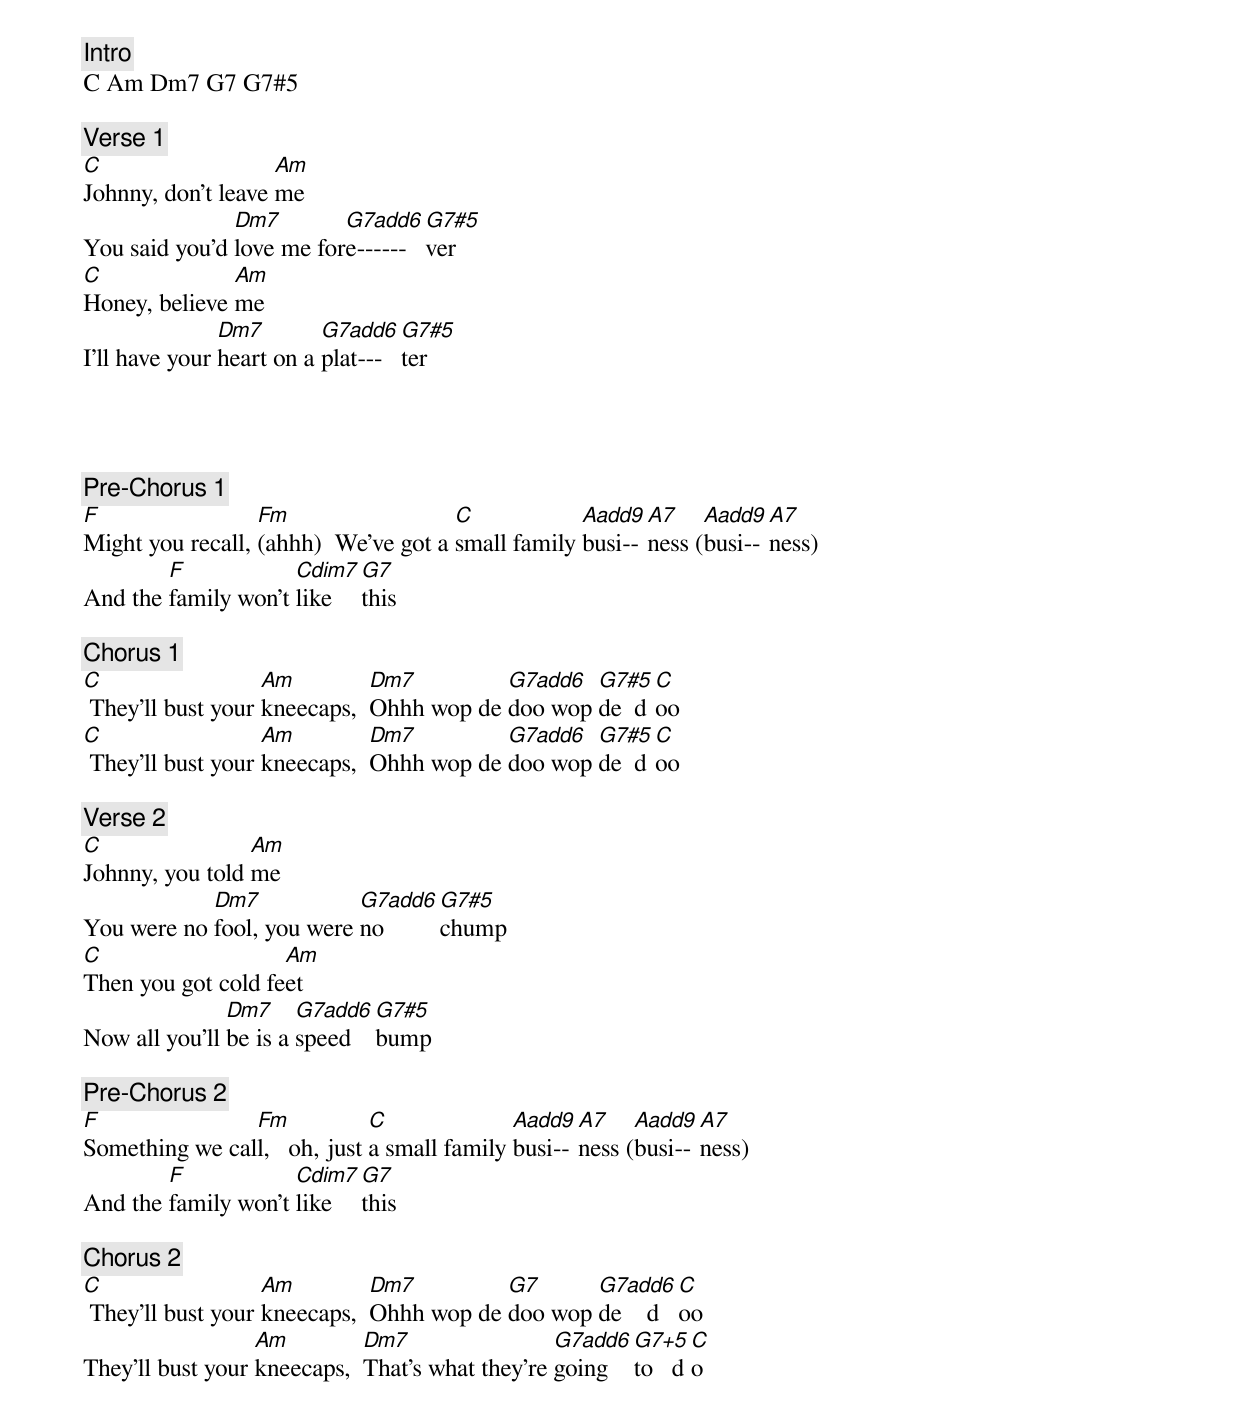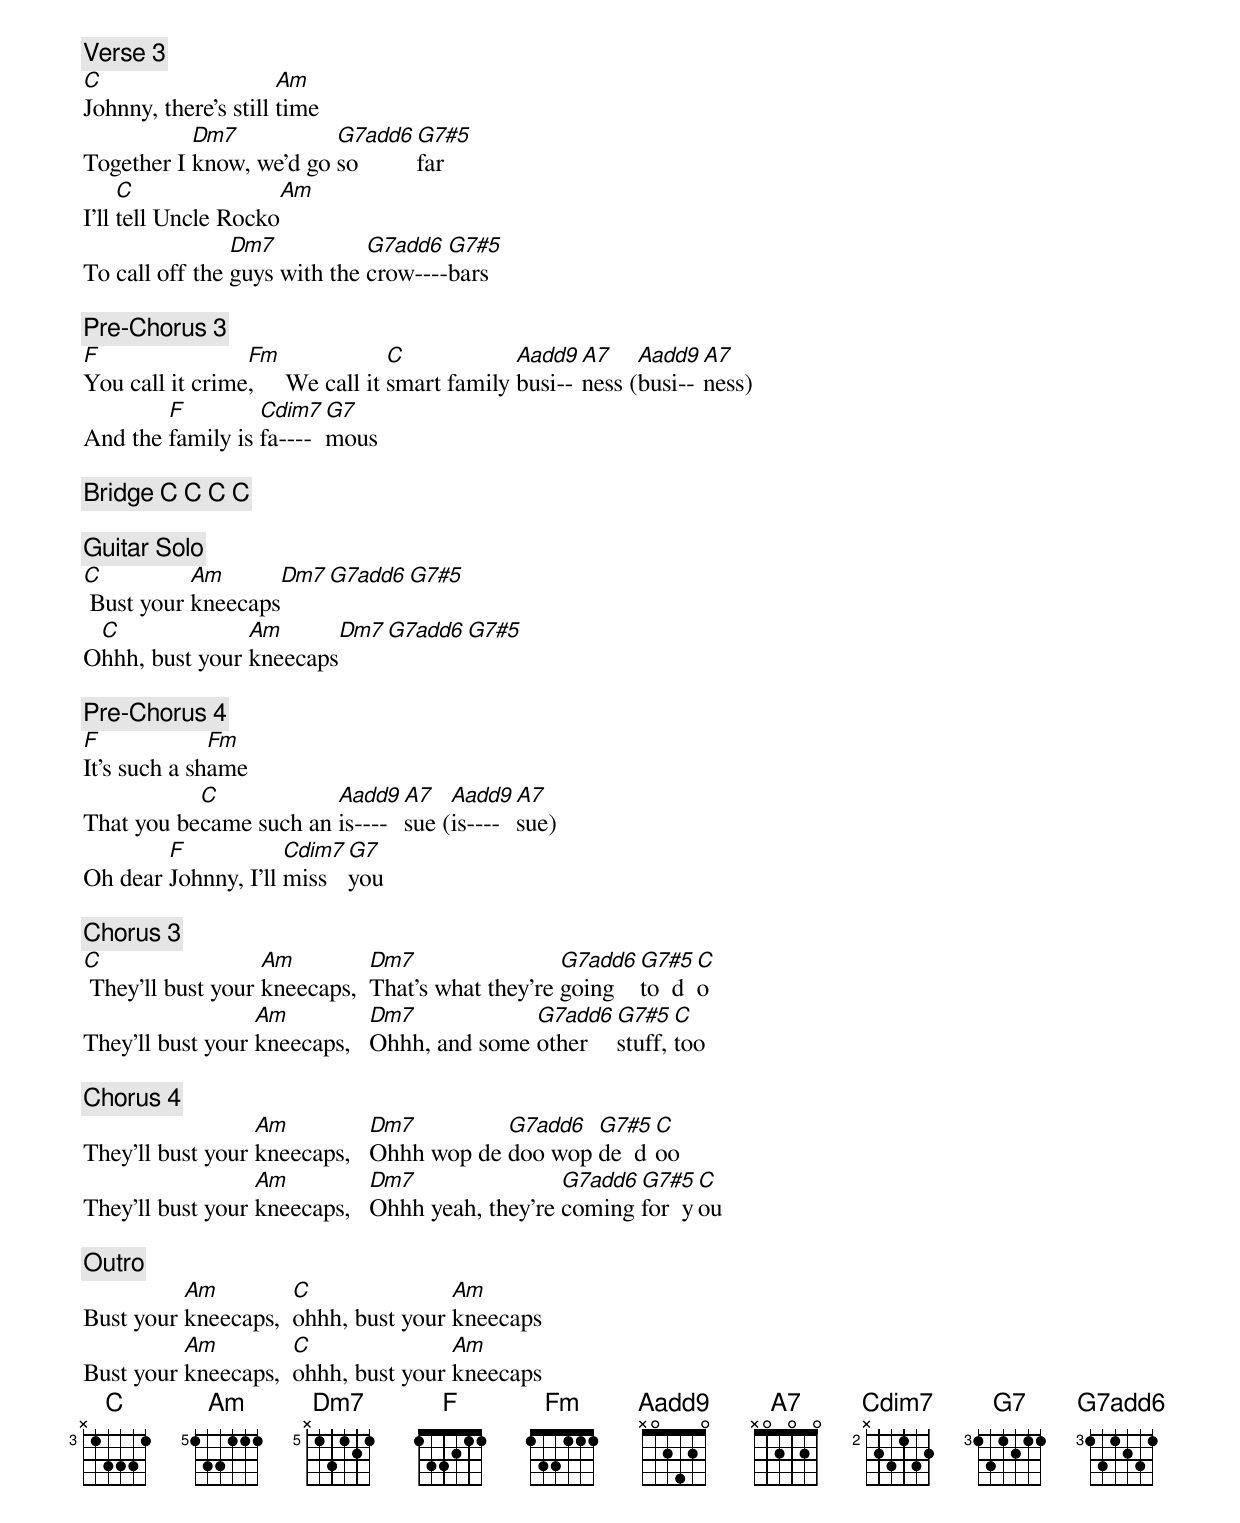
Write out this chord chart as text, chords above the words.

[Intro]
C Am Dm7 G7 G7#5

[Verse 1]
C                   Am
Johnny, don't leave me
               Dm7        G7add6 G7#5
You said you'd love me fore------ver
C              Am
Honey, believe me
               Dm7        G7add6 G7#5
I'll have your heart on a plat---ter


C      x35553
Am     577555
Dm7    x57565
G7add6 353453
G7#5   353443
F      133211
Fm     133111
Aadd9  x02420
A7     x02020
Cdim7  x34243
G7     353433


[Pre-Chorus 1]
F                 Fm                  C            Aadd9 A7    Aadd9 A7
Might you recall, (ahhh)  We've got a small family busi--ness (busi--ness)
        F            Cdim7 G7
And the family won't like  this

[Chorus 1]
C                  Am         Dm7         G7add6  G7#5 C
 They'll bust your kneecaps,  Ohhh wop de doo wop de  doo
C                  Am         Dm7         G7add6  G7#5 C
 They'll bust your kneecaps,  Ohhh wop de doo wop de  doo

[Verse 2]
C                Am
Johnny, you told me
            Dm7            G7add6 G7#5
You were no fool, you were no     chump
C                   Am
Then you got cold feet
               Dm7     G7add6 G7#5
Now all you'll be is a speed  bump

[Pre-Chorus 2]
F               Fm            C              Aadd9 A7    Aadd9 A7
Something we call,   oh, just a small family busi--ness (busi--ness)
        F            Cdim7 G7
And the family won't like  this

[Chorus 2]
C                  Am         Dm7         G7      G7add6 C
 They'll bust your kneecaps,  Ohhh wop de doo wop de    doo
                  Am         Dm7                 G7add6 G7+5  C
They'll bust your kneecaps,  That's what they're going  to   do








[Verse 3]
C                     Am
Johnny, there's still time
           Dm7           G7add6 G7#5
Together I know, we'd go so     far
     C               Am
I'll tell Uncle Rocko
                Dm7           G7add6  G7#5
To call off the guys with the crow----bars

[Pre-Chorus 3]
F                Fm               C            Aadd9 A7    Aadd9 A7
You call it crime,     We call it smart family busi--ness (busi--ness)
        F         Cdim7 G7
And the family is fa----mous

[Bridge] C C C C

[Guitar Solo]
C          Am       Dm7 G7add6 G7#5
 Bust your kneecaps
 C              Am       Dm7 G7add6 G7#5
Ohhh, bust your kneecaps

[Pre-Chorus 4]
F             Fm
It's such a shame
           C            Aadd9 A7   Aadd9 A7
That you became such an is----sue (is----sue)
        F            Cdim7 G7
Oh dear Johnny, I'll miss  you

[Chorus 3]
C                  Am         Dm7                 G7add6 G7#5 C
 They'll bust your kneecaps,  That's what they're going  to  do
                  Am          Dm7            G7add6 G7#5   C
They'll bust your kneecaps,   Ohhh, and some other  stuff, too

[Chorus 4]
                  Am          Dm7         G7add6  G7#5 C
They'll bust your kneecaps,   Ohhh wop de doo wop de  doo
                  Am          Dm7                G7add6 G7#5  C
They'll bust your kneecaps,   Ohhh yeah, they're coming for  you

[Outro]
          Am         C               Am
Bust your kneecaps,  ohhh, bust your kneecaps
          Am         C               Am
Bust your kneecaps,  ohhh, bust your kneecaps
